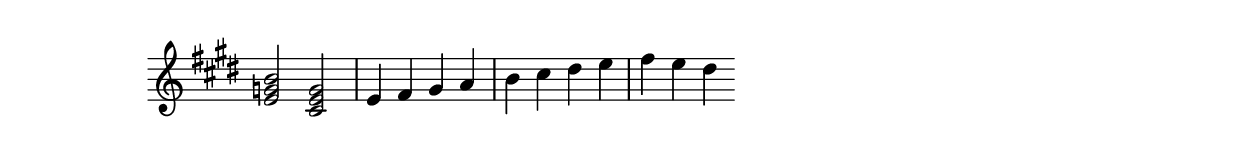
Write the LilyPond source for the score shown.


zebra = \relative   {

  \clef treble
  \key e \major
  \time 4/4

  % Omit the base or treble clef
  % \omit Staff.Clef

  % Hide the time signature (e.g. 4/4)
  \omit Staff.TimeSignature

  % Hide the bar lines
  % \omit Score.BarLine


  % Have some things rendered high and low, to try to ensure a consistent
  % location

  <e' g b>2 <cis e g>


  e4   fis gis a b cis dis e fis e dis

  % <c, e g>2 <f bes c>
  % <f c' e g>1
}


\score {
  \new PianoStaff \with {
  % instrumentName = "Piano"
  }
  <<
    \new Staff \zebra
  >>
  \layout { }

}
